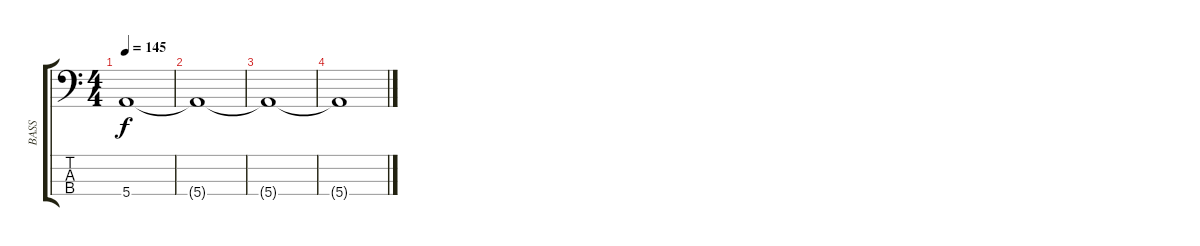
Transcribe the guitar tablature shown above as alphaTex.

\track ("BASS" "BASS") {instrument electricbassfinger}
\staff {score tabs}
\tuning (G2 D2 A1 E1) {hide}
\ts (4 4)
\tempo 145
\clef f4
\ks c
5.4.1{dy f} |
5.4{t}.1 |
5.4{t}.1 |
5.4{t}.1
